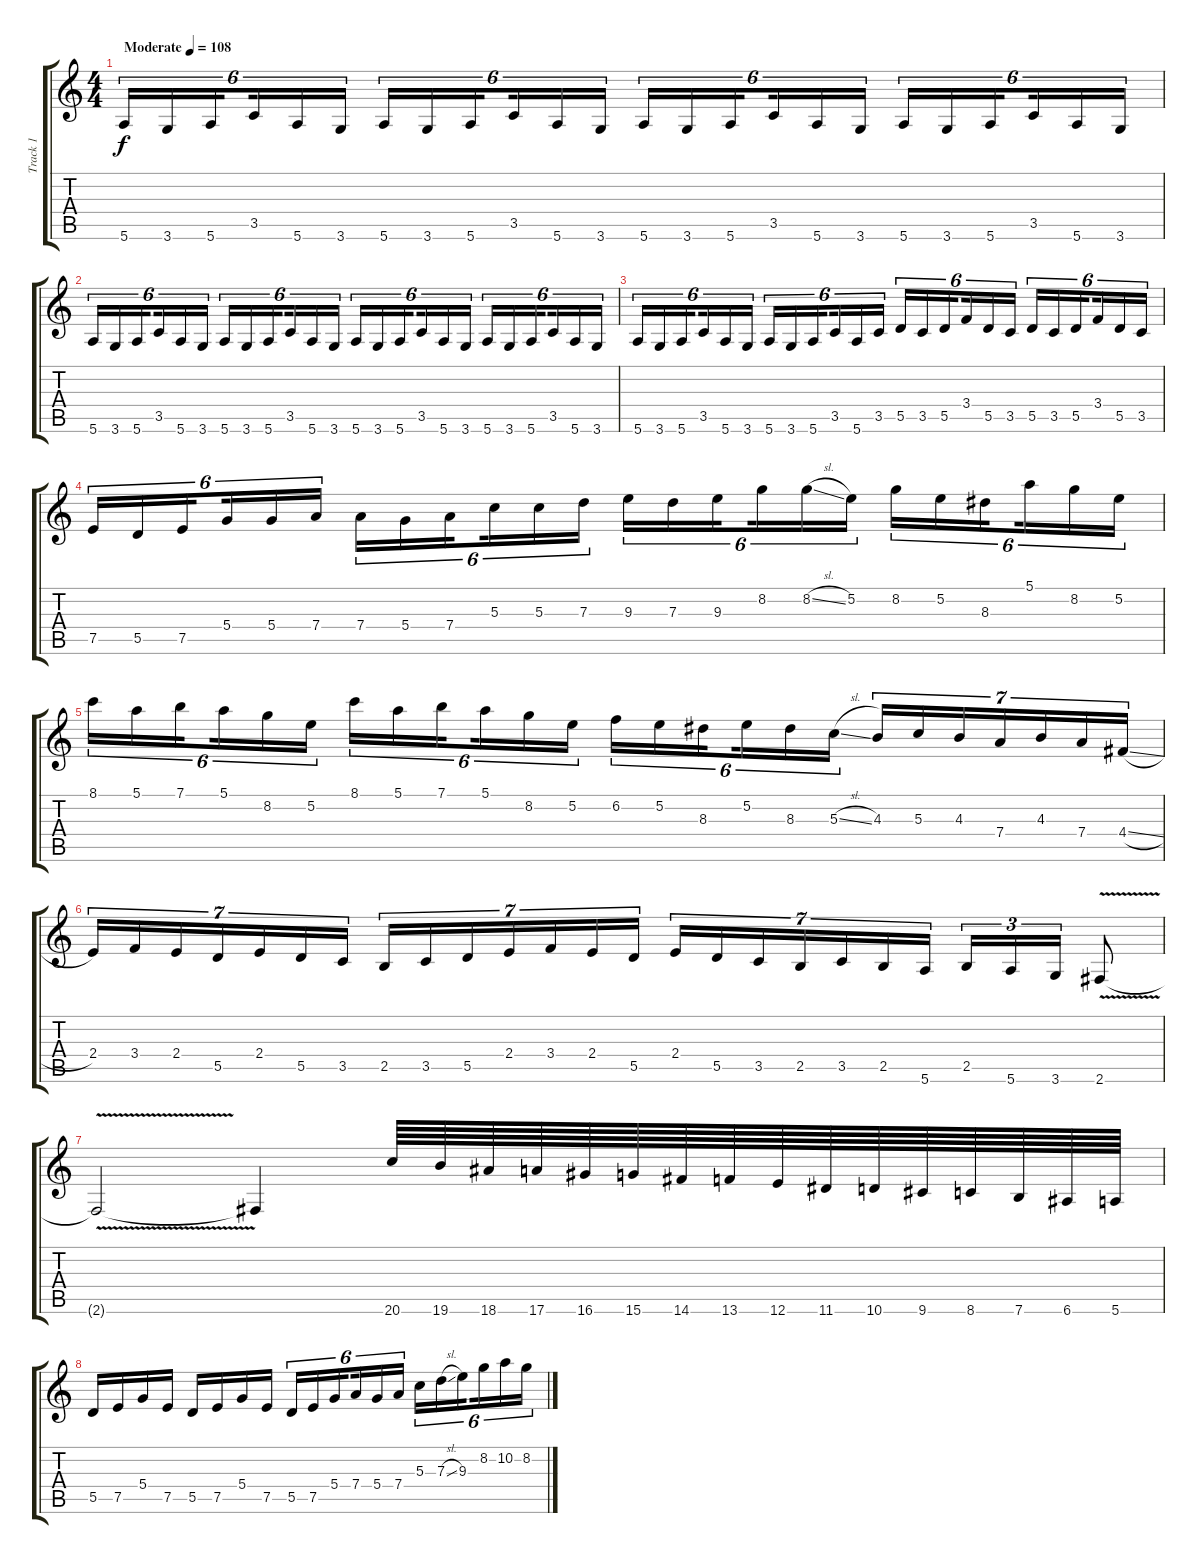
\track ("Track 1" "Track 1") {instrument overdrivenguitar}
\staff {score tabs}
\tuning (E4 B3 G3 D3 A2 E2) {hide}
\ts (4 4)
\tempo (108 "Moderate")
\clef g2
\ks c
5.6.16{tu (6 4) dy f instrument overdrivenguitar} 3.6.16{tu (6 4)} 5.6.16{tu (6 4) beam splitsecondary} 3.5.16{tu (6 4)} 5.6.16{tu (6 4)} 3.6.16{tu (6 4)} 5.6.16{tu (6 4)} 3.6.16{tu (6 4)} 5.6.16{tu (6 4) beam splitsecondary} 3.5.16{tu (6 4)} 5.6.16{tu (6 4)} 3.6.16{tu (6 4)} 5.6.16{tu (6 4)} 3.6.16{tu (6 4)} 5.6.16{tu (6 4) beam splitsecondary} 3.5.16{tu (6 4)} 5.6.16{tu (6 4)} 3.6.16{tu (6 4)} 5.6.16{tu (6 4)} 3.6.16{tu (6 4)} 5.6.16{tu (6 4) beam splitsecondary} 3.5.16{tu (6 4)} 5.6.16{tu (6 4)} 3.6.16{tu (6 4)} |
5.6.16{tu (6 4)} 3.6.16{tu (6 4)} 5.6.16{tu (6 4) beam splitsecondary} 3.5.16{tu (6 4)} 5.6.16{tu (6 4)} 3.6.16{tu (6 4)} 5.6.16{tu (6 4)} 3.6.16{tu (6 4)} 5.6.16{tu (6 4) beam splitsecondary} 3.5.16{tu (6 4)} 5.6.16{tu (6 4)} 3.6.16{tu (6 4)} 5.6.16{tu (6 4)} 3.6.16{tu (6 4)} 5.6.16{tu (6 4) beam splitsecondary} 3.5.16{tu (6 4)} 5.6.16{tu (6 4)} 3.6.16{tu (6 4)} 5.6.16{tu (6 4)} 3.6.16{tu (6 4)} 5.6.16{tu (6 4) beam splitsecondary} 3.5.16{tu (6 4)} 5.6.16{tu (6 4)} 3.6.16{tu (6 4)} |
5.6.16{tu (6 4)} 3.6.16{tu (6 4)} 5.6.16{tu (6 4) beam splitsecondary} 3.5.16{tu (6 4)} 5.6.16{tu (6 4)} 3.6.16{tu (6 4)} 5.6.16{tu (6 4)} 3.6.16{tu (6 4)} 5.6.16{tu (6 4) beam splitsecondary} 3.5.16{tu (6 4)} 5.6.16{tu (6 4)} 3.5.16{tu (6 4)} 5.5.16{tu (6 4)} 3.5.16{tu (6 4)} 5.5.16{tu (6 4) beam splitsecondary} 3.4.16{tu (6 4)} 5.5.16{tu (6 4)} 3.5.16{tu (6 4)} 5.5.16{tu (6 4)} 3.5.16{tu (6 4)} 5.5.16{tu (6 4) beam splitsecondary} 3.4.16{tu (6 4)} 5.5.16{tu (6 4)} 3.5.16{tu (6 4)} |
7.5.16{tu (6 4)} 5.5.16{tu (6 4)} 7.5.16{tu (6 4) beam splitsecondary} 5.4.16{tu (6 4)} 5.4.16{tu (6 4)} 7.4.16{tu (6 4)} 7.4.16{tu (6 4)} 5.4.16{tu (6 4)} 7.4.16{tu (6 4) beam splitsecondary} 5.3.16{tu (6 4)} 5.3.16{tu (6 4)} 7.3.16{tu (6 4)} 9.3.16{tu (6 4)} 7.3.16{tu (6 4)} 9.3.16{tu (6 4) beam splitsecondary} 8.2.16{tu (6 4)} 8.2{sl}.16{tu (6 4)} 5.2.16{tu (6 4)} 8.2.16{tu (6 4)} 5.2.16{tu (6 4)} 8.3.16{tu (6 4) beam splitsecondary} 5.1.16{tu (6 4)} 8.2.16{tu (6 4)} 5.2.16{tu (6 4)} |
8.1.16{tu (6 4)} 5.1.16{tu (6 4)} 7.1.16{tu (6 4) beam splitsecondary} 5.1.16{tu (6 4)} 8.2.16{tu (6 4)} 5.2.16{tu (6 4)} 8.1.16{tu (6 4)} 5.1.16{tu (6 4)} 7.1.16{tu (6 4) beam splitsecondary} 5.1.16{tu (6 4)} 8.2.16{tu (6 4)} 5.2.16{tu (6 4)} 6.2.16{tu (6 4)} 5.2.16{tu (6 4)} 8.3.16{tu (6 4) beam splitsecondary} 5.2.16{tu (6 4)} 8.3.16{tu (6 4)} 5.3{sl}.16{tu (6 4)} 4.3.16{tu (7 4)} 5.3.16{tu (7 4)} 4.3.16{tu (7 4)} 7.4.16{tu (7 4)} 4.3.16{tu (7 4)} 7.4.16{tu (7 4)} 4.4{sl}.16{tu (7 4)} |
2.4.16{tu (7 4)} 3.4.16{tu (7 4)} 2.4.16{tu (7 4)} 5.5.16{tu (7 4)} 2.4.16{tu (7 4)} 5.5.16{tu (7 4)} 3.5.16{tu (7 4)} 2.5.16{tu (7 4)} 3.5.16{tu (7 4)} 5.5.16{tu (7 4)} 2.4.16{tu (7 4)} 3.4.16{tu (7 4)} 2.4.16{tu (7 4)} 5.5.16{tu (7 4)} 2.4.16{tu (7 4)} 5.5.16{tu (7 4)} 3.5.16{tu (7 4)} 2.5.16{tu (7 4)} 3.5.16{tu (7 4)} 2.5.16{tu (7 4)} 5.6.16{tu (7 4)} 2.5.16{tu (3 2)} 5.6.16{tu (3 2)} 3.6.16{tu (3 2)} 2.6{v}.8 |
2.6{t}.2 2.6{t}.4 20.6.64 19.6.64 18.6.64 17.6.64 16.6.64 15.6.64 14.6.64 13.6.64 12.6.64 11.6.64 10.6.64 9.6.64 8.6.64 7.6.64 6.6.64 5.6.64 |
5.5.16 7.5.16 5.4.16 7.5.16 5.5.16 7.5.16 5.4.16 7.5.16 5.5.16{tu (6 4)} 7.5.16{tu (6 4)} 5.4.16{tu (6 4) beam splitsecondary} 7.4.16{tu (6 4)} 5.4.16{tu (6 4)} 7.4.16{tu (6 4)} 5.3.16{tu (6 4)} 7.3{sl}.16{tu (6 4)} 9.3.16{tu (6 4) beam splitsecondary} 8.2.16{tu (6 4)} 10.2.16{tu (6 4)} 8.2.16{tu (6 4)}
